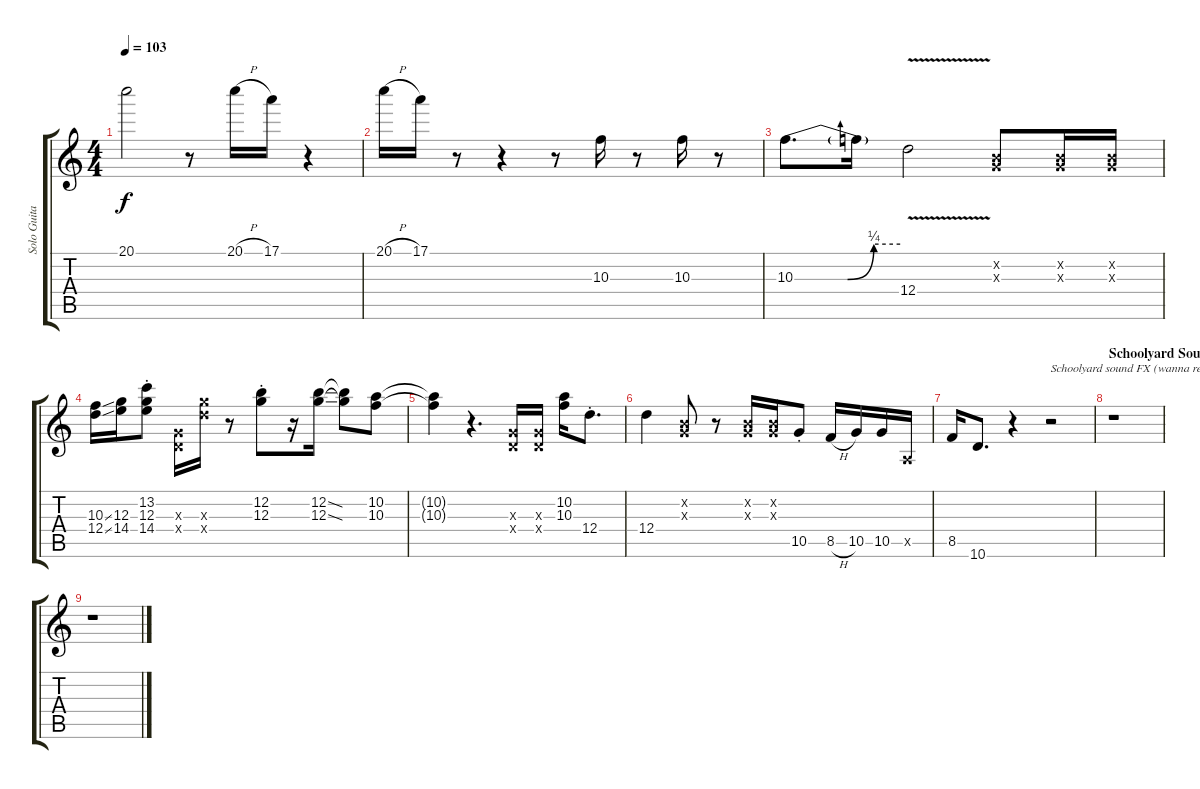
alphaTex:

\track ("Solo Guitar ( David Gilmour )" "Solo Guita") {instrument electricguitarjazz}
\staff {score tabs}
\tuning (E4 B3 G3 D3 A2 E2) {hide}
\ts (4 4)
\tempo 103
\clef g2
\ks c
20.1{t}.2{dy f} r.8 20.1{h}.16 17.1.16 r.4 |
20.1{h}.16 17.1.16 r.8 r.4 r.8 10.3.16 r.8 10.3.16 r.8 |
10.3{be (custom 0 0 30 0 45 1 60 1)}.8{d} 10.3{t}.16 12.4{v}.2 (0.2{x} 0.3{x}).8 (0.2{x} 0.3{x}).16 (0.2{x} 0.3{x}).16 |
(10.3{ss} 12.4{ss}).16 (12.3 14.4).16 (13.2{st} 12.3{st} 14.4{st}).8 (0.3{x} 0.4{x}).16 (12.3{x} 12.4{x}).16 r.8 (12.2{st} 12.3{st}).8 r.16 (12.2{ss} 12.3{ss}).16 (12.2{t} 12.3{t}).8 (10.2 10.3).8 |
(10.2{t} 10.3{t}).4 r.4{d} (0.3{x} 0.4{x}).16 (0.3{x} 0.4{x}).16 (10.2 10.3).16 12.4{st}.8{d} |
12.4.4 (0.2{x} 0.3{x}).8 r.8 (0.2{x} 0.3{x}).16 (0.2{x} 0.3{x}).16 10.5{st}.8 8.5{h}.16 10.5.16 10.5.16 0.5{x}.16 |
8.5.16 10.6.8{d} r.4 r.2{txt "Schoolyard sound FX (wanna read the dialogue?->F5)"} |
\section ("" "Schoolyard Sound FX")
r.1 |
r.1
